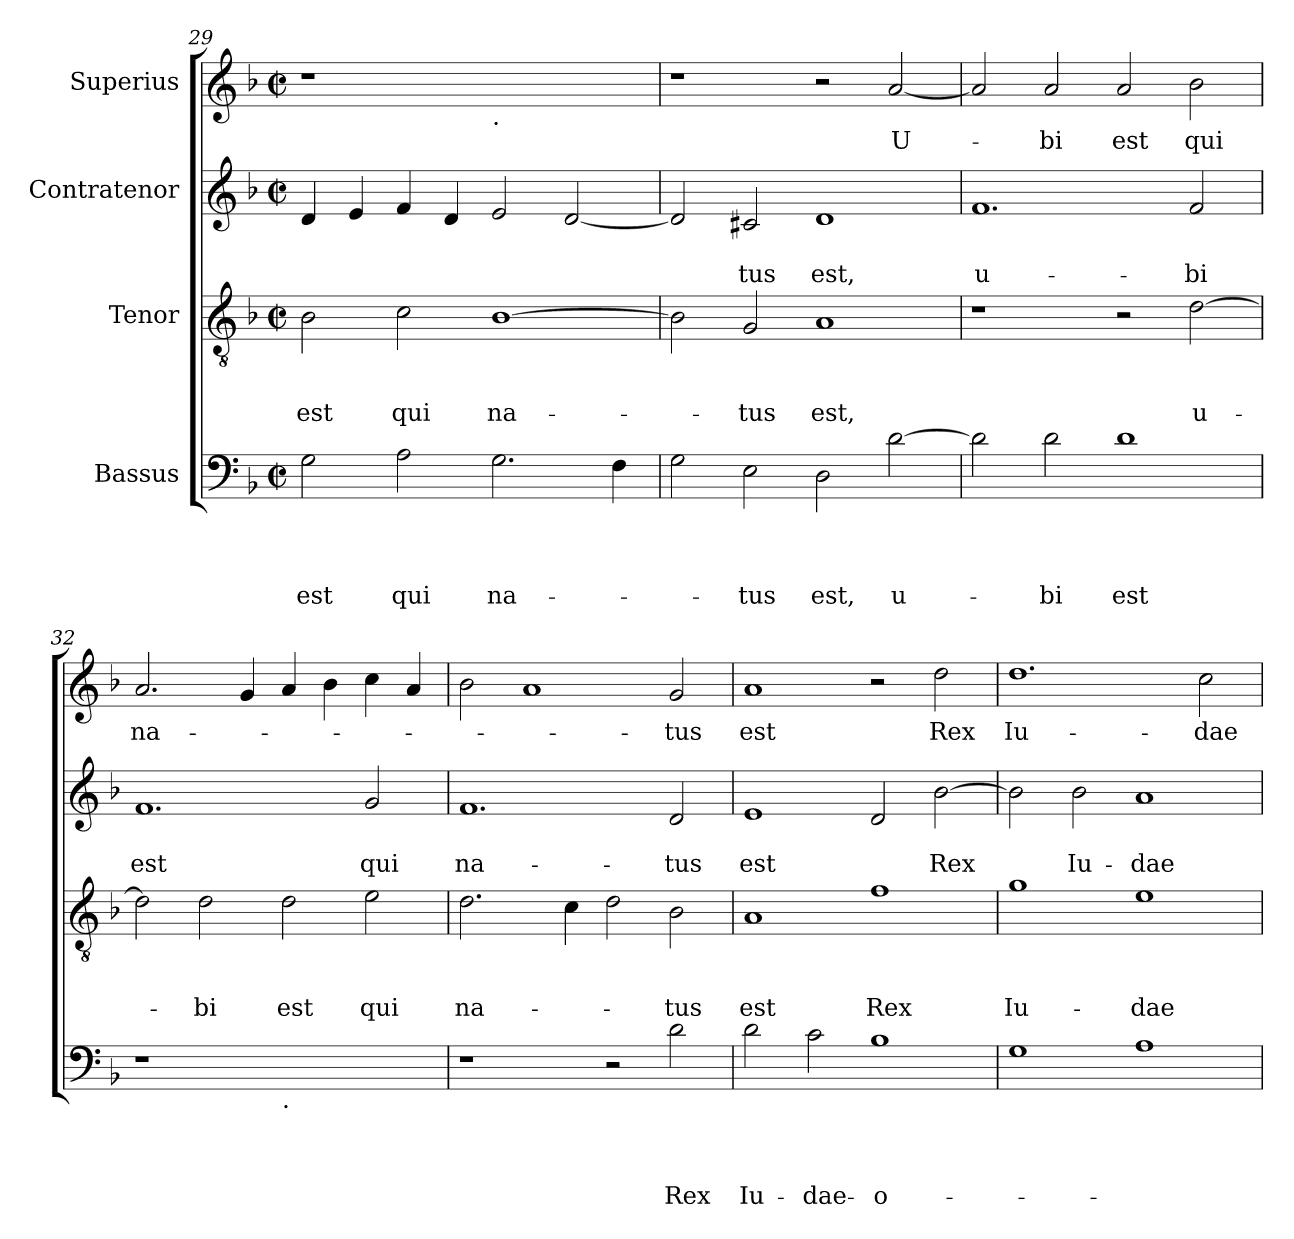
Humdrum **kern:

**kern	**text	**text	**text	**text	**kern	**text	**text	**text	**kern	**text	**text	**kern	**text
*part4	*part4	*part4	*part4	*part4	*part3	*part3	*part3	*part3	*part2	*part2	*part2	*part1	*part1
*staff4	*staff4	*staff4	*staff4	*staff4	*staff3	*staff3	*staff3	*staff3	*staff2	*staff2	*staff2	*staff1	*staff1
*I"Bassus	*	*	*	*	*I"Tenor	*	*	*	*I"Contratenor	*	*	*I"Superius	*
*clefF4	*	*	*	*	*clefGv2	*	*	*	*clefG2	*	*	*clefG2	*
*k[b-]	*	*	*	*	*k[b-]	*	*	*	*k[b-]	*	*	*k[b-]	*
*F:	*	*	*	*	*F:	*	*	*	*F:	*	*	*F:	*
*M2/2	*	*	*	*	*M2/2	*	*	*	*M2/2	*	*	*M2/2	*
*met(c|)	*	*	*	*	*met(c|)	*	*	*	*met(c|)	*	*	*met(c|)	*
=29	=29	=29	=29	=29	=29	=29	=29	=29	=29	=29	=29	=29	=29
!	!	!	!	!LO:LY:b	!	!	!	!LO:LY:b	!	!	!	!	!
2G\	.	.	.	est	2B-\	.	.	est	4d/	.	.	1r	.
.	.	.	.	.	.	.	.	.	4e/	.	.	.	.
!	!	!	!	!LO:LY:b	!	!	!	!LO:LY:b	!	!	!	!	!
2A\	.	.	.	qui	2c\	.	.	qui	4f/	.	.	.	.
.	.	.	.	.	.	.	.	.	4d/	.	.	.	.
!	!	!	!	!	!	!	!	!	!	!	!	!LO:TX:b:t=.	!
!	!	!	!	!LO:LY:b	!	!	!	!LO:LY:b	!	!	!	!	!
2.G\	.	.	.	na-	[>1B-	.	.	na-	2e/	.	.	1ryy	.
.	.	.	.	.	.	.	.	.	[<2d/	.	.	.	.
4F\	.	.	.	.	.	.	.	.	.	.	.	.	.
=30	=30	=30	=30	=30	=30	=30	=30	=30	=30	=30	=30	=30	=30
2G\	.	.	.	.	2B-\]	.	.	.	2d/]	.	.	1r	.
!	!	!	!	!LO:LY:b	!	!	!	!LO:LY:b	!	!	!LO:LY:b	!	!
2E\	.	.	.	-tus	2G/	.	.	-tus	2c#X/	.	-tus	.	.
!	!	!	!	!LO:LY:b	!	!	!	!LO:LY:b	!	!	!LO:LY:b	!	!
2D\	.	.	.	est,	1A	.	.	est,	1d	.	est,	2r	.
!	!	!	!	!LO:LY:b	!	!	!	!	!	!	!	!	!LO:LY:b
[>2d\	.	.	.	u-	.	.	.	.	.	.	.	[<2a/	U-
=31	=31	=31	=31	=31	=31	=31	=31	=31	=31	=31	=31	=31	=31
!	!	!	!	!	!	!	!	!	!	!	!LO:LY:b:rj	!	!
2d\]	.	.	.	.	1r	.	.	.	1.f	.	u-	2a/]	.
!	!	!	!	!LO:LY:b	!	!	!	!	!	!	!	!	!LO:LY:b
2d\	.	.	.	-bi	.	.	.	.	.	.	.	2a/	-bi
!	!	!	!	!LO:LY:b	!	!	!	!	!	!	!	!	!LO:LY:b
1d	.	.	.	est	2r	.	.	.	.	.	.	2a/	est
!	!	!	!	!	!	!	!	!LO:LY:b	!	!	!LO:LY:b	!	!LO:LY:b
.	.	.	.	.	[<2d\	.	.	u-	2f/	.	-bi	2b-\	qui
!!LO:LB:g=z
=32	=32	=32	=32	=32	=32	=32	=32	=32	=32	=32	=32	=32	=32
!	!	!	!	!	!	!	!	!	!	!	!LO:LY:b	!	!LO:LY:b
1r	.	.	.	.	2d\]	.	.	.	1.f	.	est	2.a/	na-
!	!	!	!	!	!	!	!	!LO:LY:b	!	!	!	!	!
.	.	.	.	.	2d\	.	.	-bi	.	.	.	.	.
.	.	.	.	.	.	.	.	.	.	.	.	4g/	.
!LO:TX:b:t=.	!	!	!	!	!	!	!	!	!	!	!	!	!
!	!	!	!	!	!	!	!	!LO:LY:b	!	!	!	!	!
1ryy	.	.	.	.	2d\	.	.	est	.	.	.	4a/	.
.	.	.	.	.	.	.	.	.	.	.	.	4b-\	.
!	!	!	!	!	!	!	!	!LO:LY:b	!	!	!LO:LY:b	!	!
.	.	.	.	.	2e\	.	.	qui	2g/	.	qui	4cc\	.
.	.	.	.	.	.	.	.	.	.	.	.	4a/	.
=33	=33	=33	=33	=33	=33	=33	=33	=33	=33	=33	=33	=33	=33
!	!	!	!	!	!	!	!	!LO:LY:b	!	!	!LO:LY:b	!	!
1r	.	.	.	.	2.d\	.	.	na-	1.f	.	na-	2b-\	.
.	.	.	.	.	.	.	.	.	.	.	.	1a	.
.	.	.	.	.	4c\	.	.	.	.	.	.	.	.
2r	.	.	.	.	2d\	.	.	.	.	.	.	.	.
!	!	!	!	!LO:LY:b	!	!	!	!LO:LY:b	!	!	!LO:LY:b	!	!LO:LY:b
2d\	.	.	.	Rex	2B-\	.	.	-tus	2d/	.	-tus	2g/	-tus
=34	=34	=34	=34	=34	=34	=34	=34	=34	=34	=34	=34	=34	=34
!	!	!	!	!LO:LY:b	!	!	!	!LO:LY:b	!	!	!LO:LY:b	!	!LO:LY:b
2d\	.	.	.	Iu-	1A	.	.	est	1e	.	est	1a	est
!	!	!	!	!LO:LY:b	!	!	!	!	!	!	!	!	!
2c\	.	.	.	-dae-	.	.	.	.	.	.	.	.	.
!	!	!	!	!LO:LY:b:rj	!	!	!	!LO:LY:b	!	!	!	!	!
1B-	.	.	.	-o-	1f	.	.	Rex	2d/	.	.	2r	.
!	!	!	!	!	!	!	!	!	!	!	!LO:LY:b	!	!LO:LY:b
.	.	.	.	.	.	.	.	.	[>2b-\	.	Rex	2dd\	Rex
=35	=35	=35	=35	=35	=35	=35	=35	=35	=35	=35	=35	=35	=35
!	!	!	!	!	!	!	!	!LO:LY:b	!	!	!	!	!LO:LY:b
1G	.	.	.	.	1g	.	.	Iu-	2b-\]	.	.	1.dd	Iu-
!	!	!	!	!	!	!	!	!	!	!	!LO:LY:b	!	!
.	.	.	.	.	.	.	.	.	2b-\	.	Iu-	.	.
!	!	!	!	!	!	!	!	!LO:LY:b	!	!	!LO:LY:b	!	!
1A	.	.	.	.	1e	.	.	-dae-	1a	.	-dae-	.	.
!	!	!	!	!	!	!	!	!	!	!	!	!	!LO:LY:b
.	.	.	.	.	.	.	.	.	.	.	.	2cc\	-dae-
=	=	=	=	=	=	=	=	=	=	=	=	=	=
*-	*-	*-	*-	*-	*-	*-	*-	*-	*-	*-	*-	*-	*-
